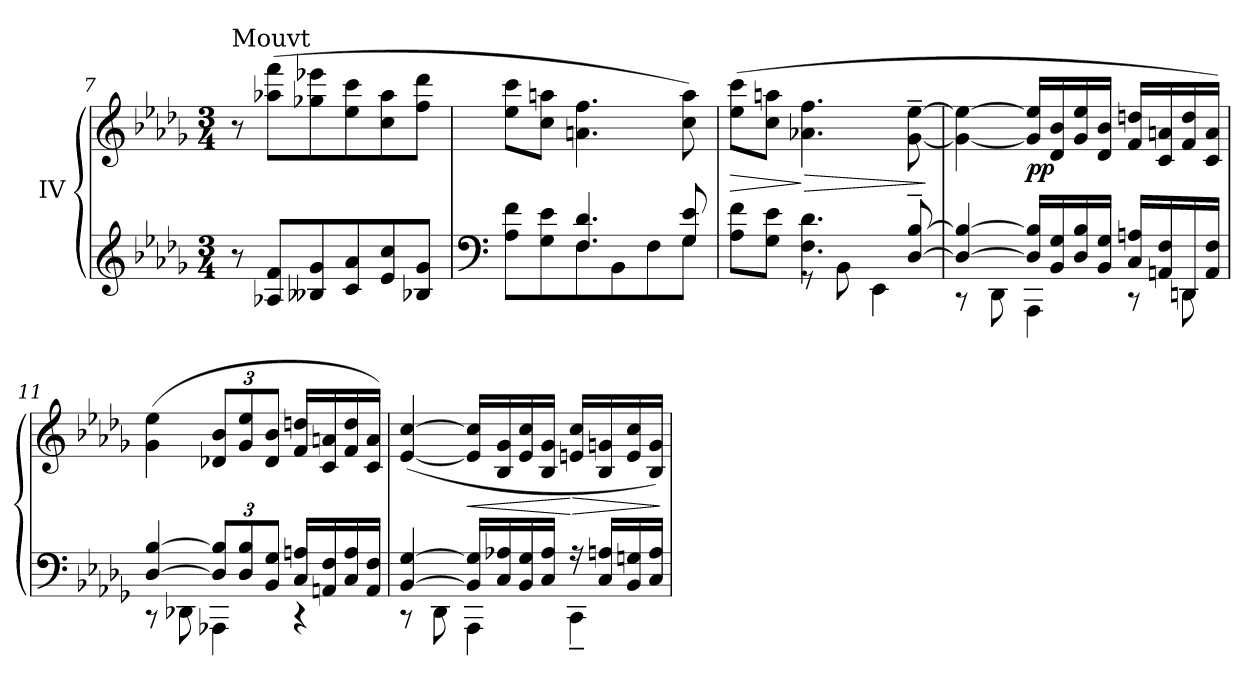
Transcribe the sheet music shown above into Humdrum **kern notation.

**kern	**kern	**dynam
*part1	*part1	*part1
*staff2	*staff1	*staff1/2
*I"IV	*	*
*clefG2	*clefG2	*
*k[b-e-a-d-g-]	*k[b-e-a-d-g-]	*
*M3/4	*M3/4	*
=7	=7	=7
!	!LO:TX:t=Mouvt	!
8r	8r	.
!	!	!LO:DY:b
!	!	!LO:DY:n=1:b
8A-X/<< 8f/<<L	(>8aa-X\ 8fff\L	p other-dynamics
8B--X/<< 8g-/<<	8gg-X\ 8eee-X\	.
8c/<< 8a-/<<	8ee-\ 8ccc\	.
8e-/< 8cc/<	8cc\ 8aa-\	.
8B-X/<< 8g-/<<J	8ff\ 8ddd-\J	.
=8	=8	=8
*clefF4	*	*
*^	*	*
8A-\<< 8f\<<L	4ryy	8ee-\ 8ccc\L	.
8G-\<< 8e-\<<	.	8cc\ 8aan\J	.
8F<<\	4.F/ 4.d-/	4.an\ 4.ff\	.
8BB-\	.	.	.
8F<\	.	.	.
8G-\J	8G-/ 8e-/	8cc\ 8aa\)	.
!!LO:LB:g=z
=9	=9	=9	=9
!	!	!	!LO:HP:b
8A-i\<< 8f\<<L	4ryy	(>8ee-\ 8ccc\L	>
8G-\ 8e-\J	.	8cc\ 8aan\J	.
!	!	!	!LO:HP:n=1:b
!	!	!	!LO:DY:n=1:b
!	!	!	!LO:DY:n=2:b
4.F\>> 4.d-\>>	8r	4.a-X\ 4.ff\	] > other-dynamics p
.	8BB-\	.	.
.	4EE-\	.	.
[8D-/~ [8B-/~	.	[8g-\~ [8ee-\~	.
*v	*v	*	*
.	.	]
=10	=10	=10
*^	*	*
4D-/_ 4B-/_	8r	4g-\_ 4ee-\_	.
.	8DD-\	.	.
!	!	!	!LO:DY:b
16D-/] 16B-/]LL	4AAA-\	16g-/] 16ee-/]LL	pp
16BB-/ 16G-/	.	16d-/ 16b-/	.
16D-/ 16B-/	.	16g-/ 16ee-/	.
16BB-/ 16G-/JJ	.	16d-/ 16b-/JJ	.
16C/ 16An/LL	8r	16f/ 16ddn/LL	.
16AAn/ 16F/	.	16c/ 16an/	.
16DDn/	8DD\	16f/ 16dd/	.
16AA/ 16F/JJ	.	16c/ 16a/JJ)	.
=11	=11	=11	=11
[4D-/ [4B-/	8r	(>4g-\ 4ee-\	.
.	8DD-X\	.	.
*Xbrackettup	*	*Xbrackettup	*
12D-/] 12B-/]L	4AAA-X\	12d-X/ 12b-/L	.
12D-/ 12B-/	.	12g-/ 12ee-/	.
12BB-/ 12G-/J	.	12d-/ 12b-/J	.
16C/ 16An/LL	4r	16f/ 16ddn/LL	.
16AAn/ 16F/	.	16c/ 16an/	.
16C/ 16A/	.	16f/ 16dd/	.
16AA/ 16F/JJ	.	16c/ 16a/JJ)	.
=12	=12	=12	=12
[4BB-/ [4G-/	8r	(<[4e-/ [4cc/	.
.	8DD-\	.	.
!	!	!	!LO:HP:b
16BB-/] 16G-/]LL	4AAA-\	16e-/] 16cc/]LL	<
16C/ 16A-X/	.	16B-/ 16g-/	.
16BB-/ 16G-/	.	16e-/ 16cc/	.
16C/ 16A-/JJ	.	16B-/ 16g-/JJ	.
!	!	!	!LO:HP:n=1:b
16r	4CC~\	16en/ 16cc/LL	[ >
16C/ 16An/LL	.	16B-/ 16gn/	.
16BB-/ 16Gn/	.	16e/ 16cc/	.
16C/ 16A/JJ	.	16B-/ 16g/JJ)	.
*v	*v	*	*
.	.	]
=	=	=
*-	*-	*-
